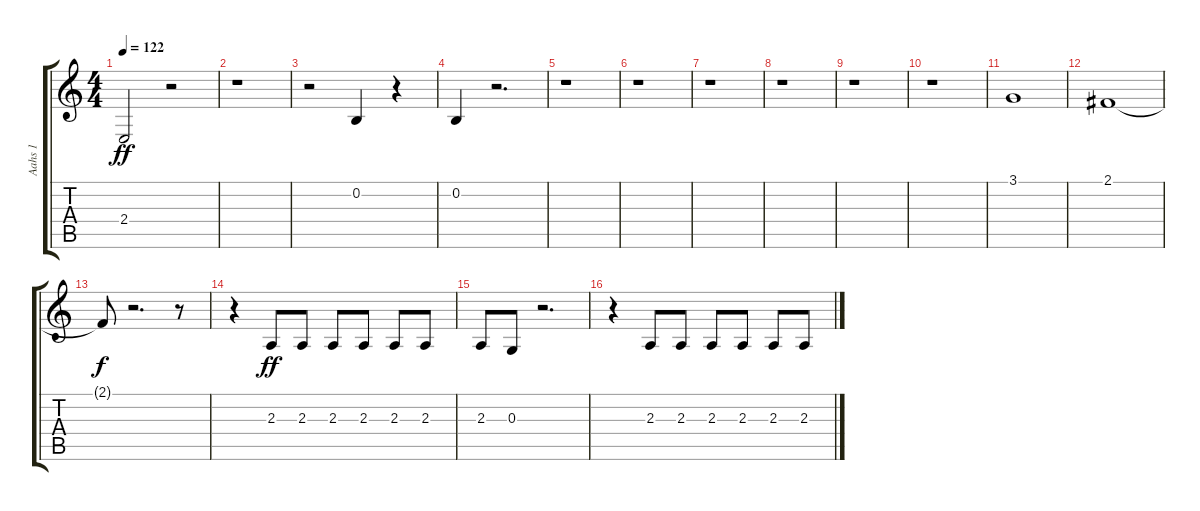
\track ("Aahs 1" "Aahs 1") {instrument choiraahs}
\staff {score tabs}
\tuning (E4 B3 G3 D3 A2 E2) {hide}
\ts (4 4)
\tempo 122
\clef g2
\ks c
2.4.2{dy ff} r.2 |
r.1 |
r.2 0.2.4 r.4 |
0.2.4 r.2{d} |
r.1 |
r.1 |
r.1 |
r.1 |
r.1 |
r.1 |
3.1.1 |
2.1.1 |
2.1{t}.8{dy f} r.2{d} r.8 |
r.4 2.3.8{dy ff} 2.3.8 2.3.8 2.3.8 2.3.8 2.3.8 |
2.3.8 0.3.8 r.2{d} |
r.4 2.3.8 2.3.8 2.3.8 2.3.8 2.3.8 2.3.8
